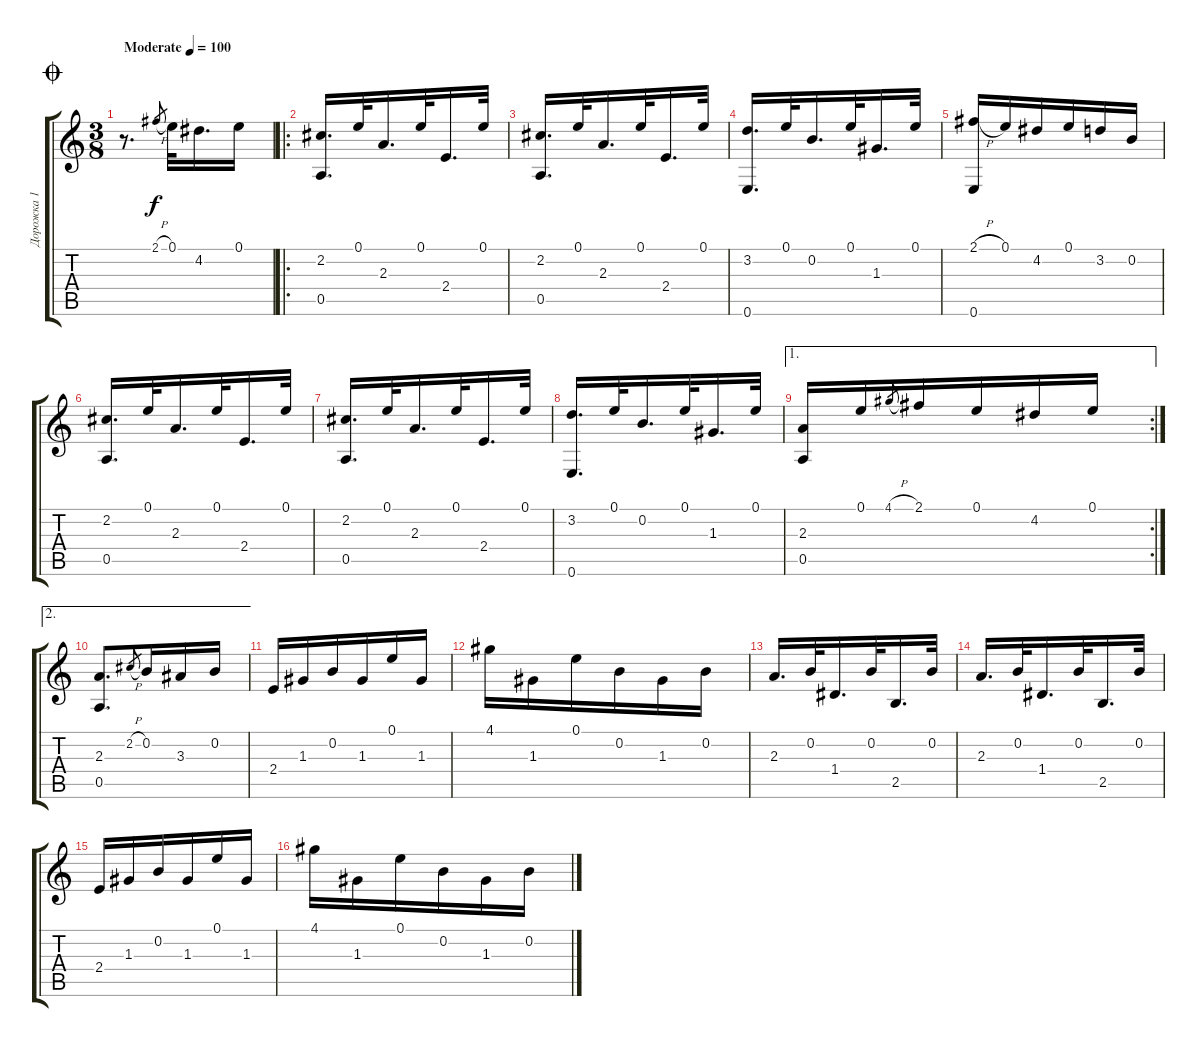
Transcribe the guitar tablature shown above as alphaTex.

\track ("Дорожка 1" "Дорожка 1") {instrument acousticguitarnylon}
\staff {score tabs}
\tuning (E4 B3 G3 D3 A2 E2) {hide}
\ts (3 8)
\jump coda
\tempo (100 "Moderate")
\clef g2
\ks c
r.8{d dy f instrument acousticguitarnylon} 2.1{h}.8{gr} 0.1.32 4.2.16{d} 0.1.16 |
\ro
(2.2 0.5).16{d} 0.1.32 2.3.16{d} 0.1.32 2.4.16{d} 0.1.32 |
(2.2 0.5).16{d} 0.1.32 2.3.16{d} 0.1.32 2.4.16{d} 0.1.32 |
(3.2 0.6).16{d} 0.1.32 0.2.16{d} 0.1.32 1.3.16{d} 0.1.32 |
(2.1{h} 0.6).16 0.1.16 4.2.16 0.1.16 3.2.16 0.2.16 |
(2.2 0.5).16{d} 0.1.32 2.3.16{d} 0.1.32 2.4.16{d} 0.1.32 |
(2.2 0.5).16{d} 0.1.32 2.3.16{d} 0.1.32 2.4.16{d} 0.1.32 |
(3.2 0.6).16{d} 0.1.32 0.2.16{d} 0.1.32 1.3.16{d} 0.1.32 |
\ae 1
\rc 2
(2.3 0.5).16 0.1.16 4.1{h}.8{gr} 2.1.16 0.1.16 4.2.16 0.1.16 |
\ae 2
(2.3 0.5).8{d} 2.2{h}.8{gr} 0.2.16 3.3.16 0.2.16 |
2.4.16 1.3.16 0.2.16 1.3.16 0.1.16 1.3.16 |
4.1.16 1.3.16 0.1.16 0.2.16 1.3.16 0.2.16 |
2.3.16{d} 0.2.32 1.4.16{d} 0.2.32 2.5.16{d} 0.2.32 |
2.3.16{d} 0.2.32 1.4.16{d} 0.2.32 2.5.16{d} 0.2.32 |
2.4.16 1.3.16 0.2.16 1.3.16 0.1.16 1.3.16 |
4.1.16 1.3.16 0.1.16 0.2.16 1.3.16 0.2.16
